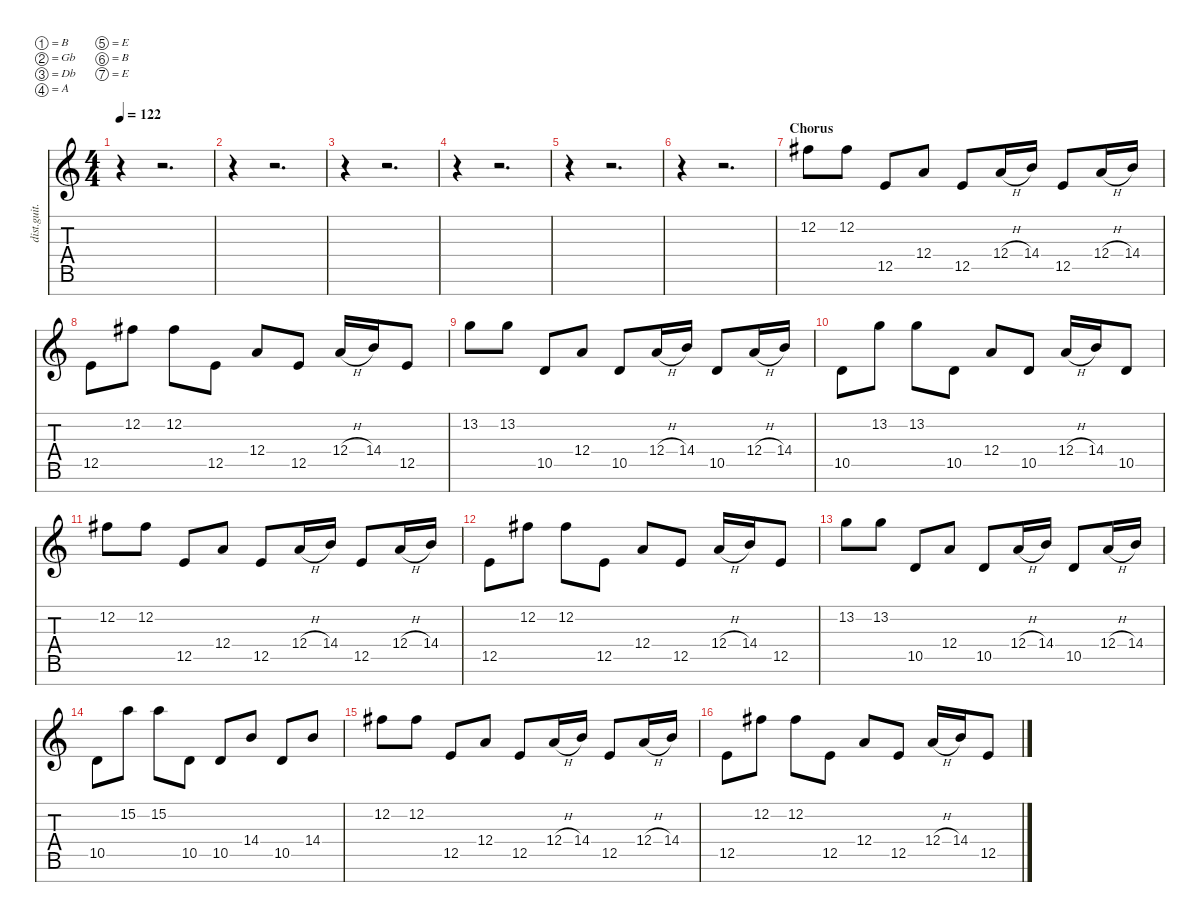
\defaultSystemsLayout 4
\hideDynamics
\bracketExtendMode nobrackets
\track ("Lead" "dist.guit.") {instrument distortionguitar}
\staff {score tabs}
\tuning (B3 Gb3 Db3 A2 E2 B1 E1)
\ts (4 4)
\tempo 122
\clef g2
\ks c
r.4{dy mf} r.2{d} |
r.4 r.2{d} |
r.4 r.2{d} |
r.4 r.2{d} |
r.4 r.2{d} |
r.4 r.2{d} |
\section ("" "Chorus")
12.2{acc #}.8 12.2{acc #}.8 12.5.8 12.4.8 12.5.8 12.4{h}.16 14.4.16 12.5.8 12.4{h}.16 14.4.16 |
12.5.8 12.2{acc #}.8 12.2{acc #}.8 12.5.8 12.4.8 12.5.8 12.4{h}.16 14.4.16 12.5.8 |
13.2.8 13.2.8 10.5.8 12.4.8 10.5.8 12.4{h}.16 14.4.16 10.5.8 12.4{h}.16 14.4.16 |
10.5.8 13.2.8 13.2.8 10.5.8 12.4.8 10.5.8 12.4{h}.16 14.4.16 10.5.8 |
12.2{acc #}.8 12.2{acc #}.8 12.5.8 12.4.8 12.5.8 12.4{h}.16 14.4.16 12.5.8 12.4{h}.16 14.4.16 |
12.5.8 12.2{acc #}.8 12.2{acc #}.8 12.5.8 12.4.8 12.5.8 12.4{h}.16 14.4.16 12.5.8 |
13.2.8 13.2.8 10.5.8 12.4.8 10.5.8 12.4{h}.16 14.4.16 10.5.8 12.4{h}.16 14.4.16 |
10.5.8 15.2.8 15.2.8 10.5.8 10.5.8 14.4.8 10.5.8 14.4.8 |
12.2{acc #}.8 12.2{acc #}.8 12.5.8 12.4.8 12.5.8 12.4{h}.16 14.4.16 12.5.8 12.4{h}.16 14.4.16 |
12.5.8 12.2{acc #}.8 12.2{acc #}.8 12.5.8 12.4.8 12.5.8 12.4{h}.16 14.4.16 12.5.8
